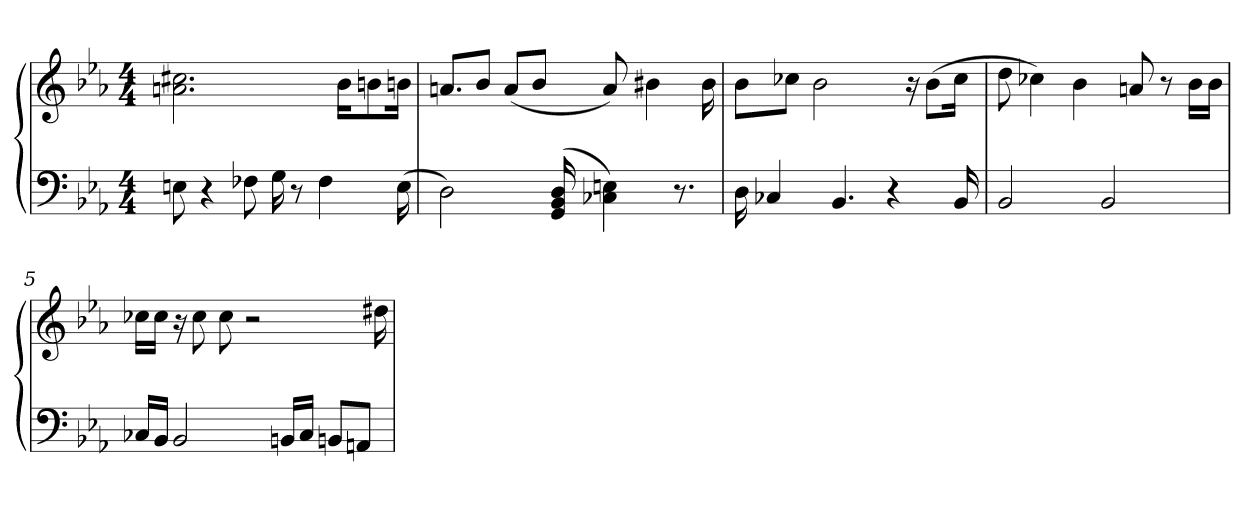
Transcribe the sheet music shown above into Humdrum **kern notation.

**kern	**kern
*part1	*part1
*staff2	*staff1
*clefF4	*clefG2
*k[b-e-a-]	*k[b-e-a-]
*M4/4	*M4/4
=1	=1
8En	2.an 2.cc#X
4r	.
8F-X	.
16G	.
8r	.
4F-	.
.	16b-\KL
.	8bn\
(16E	16bn\Jk
=2	=2
2D)	8.an/L
.	8b-/J
.	(8a/L
.	8b-/J
(16GG 16BB- 16D	.
4C-X 4En)	8a)
.	4b#X
8.r	.
.	16b#
=3	=3
16D	8b-\L
4C-X	.
.	8cc-X\J
.	2b-
4.BB-	.
4r	.
.	16r
.	(8b-\L
16BB-	16cc-\Jk
=4	=4
2BB-	8dd
.	4cc-X)
.	4b-
2BB-	.
.	8an
.	8r
.	16b-\LL
.	16b-\JJ
=5	=5
16C-X/LL	16cc-X\LL
16BB-/JJ	16cc-\JJ
2BB-	16r
.	8cc-
.	8cc-
.	2r
16BBn/LL	.
16C-/JJ	.
8BBn/L	.
8AAn/J	.
.	16dd#X
=	=
*-	*-
